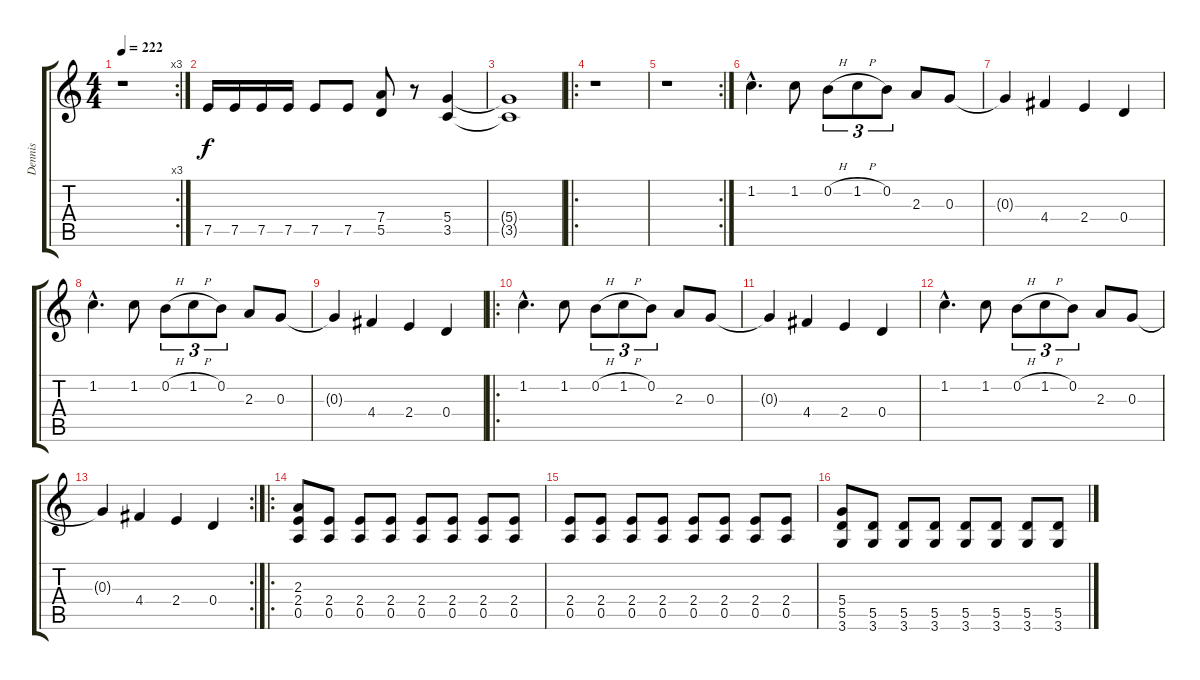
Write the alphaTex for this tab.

\track ("Dennis" "Dennis") {instrument distortionguitar}
\staff {score tabs}
\tuning (E4 B3 G3 D3 A2 E2) {hide}
\rc 3
\ts (4 4)
\tempo 222
\clef g2
\ks c
r.1{dy f} |
7.5.16 7.5.16 7.5.16 7.5.16 7.5.8 7.5.8 (7.4 5.5).8 r.8 (5.4 3.5).4 |
(5.4{t} 3.5{t}).1 |
\ro
r.1 |
\rc 2
r.1 |
1.2{hac}.4{d} 1.2.8 0.2{h}.8{tu (3 2)} 1.2{h}.8{tu (3 2)} 0.2.8{tu (3 2)} 2.3.8 0.3.8 |
0.3{t}.4 4.4.4 2.4.4 0.4.4 |
1.2{hac}.4{d} 1.2.8 0.2{h}.8{tu (3 2)} 1.2{h}.8{tu (3 2)} 0.2.8{tu (3 2)} 2.3.8 0.3.8 |
0.3{t}.4 4.4.4 2.4.4 0.4.4 |
\ro
1.2{hac}.4{d} 1.2.8 0.2{h}.8{tu (3 2)} 1.2{h}.8{tu (3 2)} 0.2.8{tu (3 2)} 2.3.8 0.3.8 |
0.3{t}.4 4.4.4 2.4.4 0.4.4 |
1.2{hac}.4{d} 1.2.8 0.2{h}.8{tu (3 2)} 1.2{h}.8{tu (3 2)} 0.2.8{tu (3 2)} 2.3.8 0.3.8 |
\rc 2
0.3{t}.4 4.4.4 2.4.4 0.4.4 |
\ro
(2.3 2.4 0.5).8 (2.4 0.5).8 (2.4 0.5).8 (2.4 0.5).8 (2.4 0.5).8 (2.4 0.5).8 (2.4 0.5).8 (2.4 0.5).8 |
(2.4 0.5).8 (2.4 0.5).8 (2.4 0.5).8 (2.4 0.5).8 (2.4 0.5).8 (2.4 0.5).8 (2.4 0.5).8 (2.4 0.5).8 |
(5.4 5.5 3.6).8 (5.5 3.6).8 (5.5 3.6).8 (5.5 3.6).8 (5.5 3.6).8 (5.5 3.6).8 (5.5 3.6).8 (5.5 3.6).8
